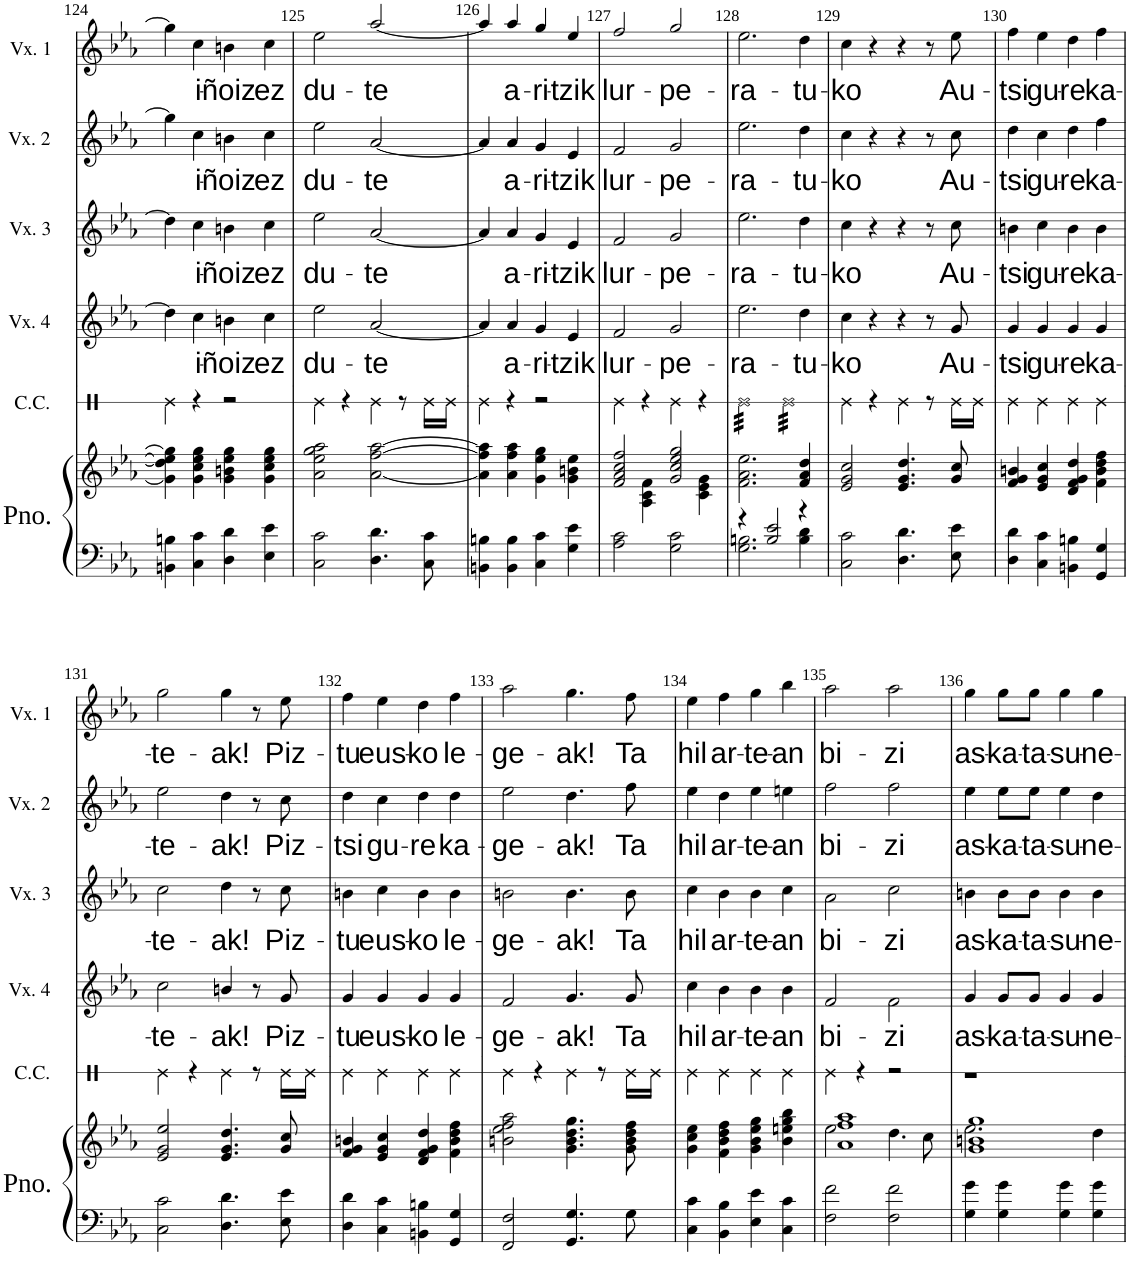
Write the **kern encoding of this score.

**kern	**kern	**kern	**text	**kern	**text	**kern	**text	**kern	**text
*part5	*part5	*part4	*part4	*part3	*part3	*part2	*part2	*part1	*part1
*staff6	*staff5	*staff4	*staff4	*staff3	*staff3	*staff2	*staff2	*staff1	*staff1
*I"Piano	*	*I"Voix 4	*	*I"Voix 3	*	*I"Voix 2	*	*I"Voix 1	*
*I'Pno.	*	*I'Vx. 4	*	*I'Vx. 3	*	*I'Vx. 2	*	*I'Vx. 1	*
!!LO:PB:g=z
*clefF4	*clefG2	*clefG2	*	*clefG2	*	*clefG2	*	*clefG2	*
*k[b-e-a-]	*k[b-e-a-]	*k[b-e-a-]	*	*k[b-e-a-]	*	*k[b-e-a-]	*	*k[b-e-a-]	*
*M4/4	*M4/4	*M4/4	*	*M4/4	*	*M4/4	*	*M4/4	*
*met(c|)	*met(c|)	*met(c|)	*	*met(c|)	*	*met(c|)	*	*met(c|)	*
=124	=124	=124	=124	=124	=124	=124	=124	=124	=124
4BBn\ 4Bn\	4g\] 4dd\] 4ee-\] 4gg\]	4dd\]	.	4dd\]	.	4gg\]	.	4gg\]	.
!	!	!	!LO:LY:b	!	!LO:LY:b	!	!LO:LY:b	!	!LO:LY:b
4C\ 4c\	4g\ 4cc\ 4ee-\ 4gg\	4cc\	i-	4cc\	i-	4cc\	i-	4cc\	i-
!	!	!	!LO:LY:b	!	!LO:LY:b	!	!LO:LY:b	!	!LO:LY:b
4D\ 4d\	4g\ 4bn\ 4ee-\ 4gg\	4bn\	-ñoiz	4bn\	-ñoiz	4bn\	-ñoiz	4bn\	-ñoiz
!	!	!	!LO:LY:b	!	!LO:LY:b	!	!LO:LY:b	!	!LO:LY:b
4E-\ 4e-\	4g\ 4cc\ 4ee-\ 4gg\	4cc\	ez	4cc\	ez	4cc\	ez	4cc\	ez
=125	=125	=125	=125	=125	=125	=125	=125	=125	=125
!	!	!	!LO:LY:b	!	!LO:LY:b	!	!LO:LY:b	!	!LO:LY:b
2C\ 2c\	2a-\ 2ee-\ 2gg\ 2aa-\	2ee-\	du-	2ee-\	du-	2ee-\	du-	2ee-\	du-
!	!	!	!LO:LY:b	!	!LO:LY:b	!	!LO:LY:b	!	!LO:LY:b
4.D\ 4.d\	[2a-\ [2ff\ [2aa-\	[2a-/	-te	[2a-/	-te	[2a-/	-te	[2aa-/	-te
8C\ 8c\	.	.	.	.	.	.	.	.	.
=126	=126	=126	=126	=126	=126	=126	=126	=126	=126
4BBn\ 4Bn\	4a-\] 4ff\] 4aa-\]	4a-/]	.	4a-/]	.	4a-/]	.	4aa-/]	.
!	!	!	!LO:LY:b	!	!LO:LY:b	!	!LO:LY:b	!	!LO:LY:b
4BB\ 4B\	4a-\ 4ff\ 4aa-\	4a-/	a-	4a-/	a-	4a-/	a-	4aa-/	a-
!	!	!	!LO:LY:b	!	!LO:LY:b	!	!LO:LY:b	!	!LO:LY:b
4C\ 4c\	4g\ 4ee-\ 4gg\	4g/	-ri-	4g/	-ri-	4g/	-ri-	4gg/	-ri-
!	!	!	!LO:LY:b	!	!LO:LY:b	!	!LO:LY:b	!	!LO:LY:b
4G\ 4e-\	4g\ 4bn\ 4ee-\	4e-/	-tzik	4e-/	-tzik	4e-/	-tzik	4ee-/	-tzik
=127	=127	=127	=127	=127	=127	=127	=127	=127	=127
*	*^	*	*	*	*	*	*	*	*
!	!	!	!	!LO:LY:b	!	!LO:LY:b	!	!LO:LY:b	!	!LO:LY:b
2A-\ 2c\	2f/ 2a-/ 2cc/ 2ff/	4ryy	2f/	lur-	2f/	lur-	2f/	lur-	2ff/	lur-
.	.	4A-\ 4c\ 4f\	.	.	.	.	.	.	.	.
!	!	!	!	!LO:LY:b	!	!LO:LY:b	!	!LO:LY:b	!	!LO:LY:b
2G\ 2c\	2g/ 2cc/ 2ee-/ 2gg/	4ryy	2g/	-pe-	2g/	-pe-	2g/	-pe-	2gg/	-pe-
.	.	4c\ 4e-\ 4g\	.	.	.	.	.	.	.	.
=128	=128	=128	=128	=128	=128	=128	=128	=128	=128	=128
*^	*	*	*	*	*	*	*	*	*	*
!	!	!	!	!	!LO:LY:b	!	!LO:LY:b	!	!LO:LY:b	!	!LO:LY:b
*	*	*v	*v	*	*	*	*	*	*	*	*
4r	2.G\ 2.Bn\	2.f\ 2.a-\ 2.ee-\	2.ee-\	-ra-	2.ee-\	-ra-	2.ee-\	-ra-	2.ee-\	-ra-
2B/ 2e-/	.	.	.	.	.	.	.	.	.	.
!	!	!	!	!LO:LY:b	!	!LO:LY:b	!	!LO:LY:b	!	!LO:LY:b
4r	4B\ 4d\	4f/ 4a-/ 4dd/	4dd\	-tu-	4dd\	-tu-	4dd\	-tu-	4dd\	-tu-
=129	=129	=129	=129	=129	=129	=129	=129	=129	=129	=129
!	!	!	!	!LO:LY:b	!	!LO:LY:b	!	!LO:LY:b	!	!LO:LY:b
*v	*v	*	*	*	*	*	*	*	*	*
2C\ 2c\	2e-/ 2g/ 2cc/	4cc\	-ko	4cc\	-ko	4cc\	-ko	4cc\	-ko
.	.	4r	.	4r	.	4r	.	4r	.
4.D\ 4.d\	4.e-/ 4.g/ 4.dd/	4r	.	4r	.	4r	.	4r	.
.	.	8r	.	8r	.	8r	.	8r	.
!	!	!	!LO:LY:b	!	!LO:LY:b	!	!LO:LY:b	!	!LO:LY:b
8E-\ 8e-\	8g/ 8cc/	8g/	Au-	8cc\	Au-	8cc\	Au-	8ee-\	Au-
=130	=130	=130	=130	=130	=130	=130	=130	=130	=130
!	!	!	!LO:LY:b	!	!LO:LY:b	!	!LO:LY:b	!	!LO:LY:b
4D\ 4d\	4f/ 4g/ 4bn/	4g/	-tsi	4bn\	-tsi	4dd\	-tsi	4ff\	-tsi
!	!	!	!LO:LY:b	!	!LO:LY:b	!	!LO:LY:b	!	!LO:LY:b
4C\ 4c\	4e-/ 4g/ 4cc/	4g/	gu-	4cc\	gu-	4cc\	gu-	4ee-\	gu-
!	!	!	!LO:LY:b	!	!LO:LY:b	!	!LO:LY:b	!	!LO:LY:b
4BBn\ 4Bn\	4d/ 4f/ 4g/ 4dd/	4g/	-re	4b\	-re	4dd\	-re	4dd\	-re
!	!	!	!LO:LY:b	!	!LO:LY:b	!	!LO:LY:b	!	!LO:LY:b
4GG/ 4G/	4f\ 4b\ 4dd\ 4ff\	4g/	ka-	4b\	ka-	4ff\	ka-	4ff\	ka-
!!LO:LB:g=z
=131	=131	=131	=131	=131	=131	=131	=131	=131	=131
!	!	!	!LO:LY:b	!	!LO:LY:b	!	!LO:LY:b	!	!LO:LY:b
2C\ 2c\	2e-/ 2g/ 2ee-/	2cc\	-te-	2cc\	-te-	2ee-\	-te-	2gg\	-te-
!	!	!	!LO:LY:b	!	!LO:LY:b	!	!LO:LY:b	!	!LO:LY:b
4.D\ 4.d\	4.e-/ 4.g/ 4.dd/	4bn/	-ak!	4dd\	-ak!	4dd\	-ak!	4gg\	-ak!
.	.	8r	.	8r	.	8r	.	8r	.
!	!	!	!LO:LY:b	!	!LO:LY:b	!	!LO:LY:b	!	!LO:LY:b
8E-\ 8e-\	8g/ 8cc/	8g/	Piz-	8cc\	Piz-	8cc\	Piz-	8ee-\	Piz-
=132	=132	=132	=132	=132	=132	=132	=132	=132	=132
!	!	!	!LO:LY:b	!	!LO:LY:b	!	!LO:LY:b	!	!LO:LY:b
4D\ 4d\	4f/ 4g/ 4bn/	4g/	-tu	4bn\	-tu	4dd\	-tsi	4ff\	-tu
!	!	!	!LO:LY:b	!	!LO:LY:b	!	!LO:LY:b	!	!LO:LY:b
4C\ 4c\	4e-/ 4g/ 4cc/	4g/	eus-	4cc\	eus-	4cc\	gu-	4ee-\	eus-
!	!	!	!LO:LY:b	!	!LO:LY:b	!	!LO:LY:b	!	!LO:LY:b
4BBn\ 4Bn\	4d/ 4f/ 4g/ 4dd/	4g/	-ko	4b\	-ko	4dd\	-re	4dd\	-ko
!	!	!	!LO:LY:b	!	!LO:LY:b	!	!LO:LY:b	!	!LO:LY:b
4GG/ 4G/	4f\ 4b\ 4dd\ 4ff\	4g/	le-	4b\	le-	4dd\	ka-	4ff\	le-
=133	=133	=133	=133	=133	=133	=133	=133	=133	=133
!	!	!	!LO:LY:b	!	!LO:LY:b	!	!LO:LY:b	!	!LO:LY:b
2FF/ 2F/	2bn\ 2ee-\ 2ff\ 2aa-\	2f/	-ge-	2bn\	-ge-	2ee-\	-ge-	2aa-\	-ge-
!	!	!	!LO:LY:b	!	!LO:LY:b	!	!LO:LY:b	!	!LO:LY:b
4.GG/ 4.G/	4.g\ 4.b\ 4.dd\ 4.gg\	4.g/	-ak!	4.b\	-ak!	4.dd\	-ak!	4.gg\	-ak!
!	!	!	!LO:LY:b	!	!LO:LY:b	!	!LO:LY:b	!	!LO:LY:b
8G\	8g\ 8b\ 8dd\ 8ff\	8g/	Ta	8b\	Ta	8ff\	Ta	8ff\	Ta
=134	=134	=134	=134	=134	=134	=134	=134	=134	=134
!	!	!	!LO:LY:b	!	!LO:LY:b	!	!LO:LY:b	!	!LO:LY:b
4C\ 4c\	4g\ 4cc\ 4ee-\	4cc\	hil	4cc\	hil	4ee-\	hil	4ee-\	hil
!	!	!	!LO:LY:b	!	!LO:LY:b	!	!LO:LY:b	!	!LO:LY:b
4BB-\ 4B-\	4f\ 4b-\ 4dd\ 4ff\	4b-\	ar-	4b-\	ar-	4dd\	ar-	4ff\	ar-
!	!	!	!LO:LY:b	!	!LO:LY:b	!	!LO:LY:b	!	!LO:LY:b
4E-\ 4e-\	4g\ 4b-\ 4ee-\ 4gg\	4b-\	-te-	4b-\	-te-	4ee-\	-te-	4gg\	-te-
!	!	!	!LO:LY:b	!	!LO:LY:b	!	!LO:LY:b	!	!LO:LY:b
4C\ 4c\	4b-\ 4een\ 4gg\ 4bb-\	4b-\	-an	4cc\	-an	4een\	-an	4bb-\	-an
=135	=135	=135	=135	=135	=135	=135	=135	=135	=135
*	*^	*	*	*	*	*	*	*	*
!	!	!	!	!LO:LY:b	!	!LO:LY:b	!	!LO:LY:b	!	!LO:LY:b
2F\ 2f\	1a- 1ff 1aa-	2ee-\	2f/	bi-	2a-\	bi-	2ff\	bi-	2aa-\	bi-
!	!	!	!	!LO:LY:b	!	!LO:LY:b	!	!LO:LY:b	!	!LO:LY:b
2F\ 2f\	.	4.dd\	2f\	-zi	2cc\	-zi	2ff\	-zi	2aa-\	-zi
.	.	8cc\	.	.	.	.	.	.	.	.
=136	=136	=136	=136	=136	=136	=136	=136	=136	=136	=136
!	!	!	!	!LO:LY:b	!	!LO:LY:b	!	!LO:LY:b	!	!LO:LY:b
4G\ 4g\	1g 1bn 1gg	2.ee-\	4g/	as-	4bn\	as-	4ee-\	as-	4gg\	as-
!	!	!	!	!LO:LY:b	!	!LO:LY:b	!	!LO:LY:b	!	!LO:LY:b
4G\ 4g\	.	.	8g/L	-ka-	8b\L	-ka-	8ee-\L	-ka-	8gg\L	-ka-
!	!	!	!	!LO:LY:b	!	!LO:LY:b	!	!LO:LY:b	!	!LO:LY:b
.	.	.	8g/J	-ta-	8b\J	-ta-	8ee-\J	-ta-	8gg\J	-ta-
!	!	!	!	!LO:LY:b	!	!LO:LY:b	!	!LO:LY:b	!	!LO:LY:b
4G\ 4g\	.	.	4g/	-su-	4b\	-su-	4ee-\	-su-	4gg\	-su-
!	!	!	!	!LO:LY:b	!	!LO:LY:b	!	!LO:LY:b	!	!LO:LY:b
4G\ 4g\	.	4dd\	4g/	-ne-	4b\	-ne-	4dd\	-ne-	4gg\	-ne-
*	*v	*v	*	*	*	*	*	*	*	*
=	=	=	=	=	=	=	=	=	=
*-	*-	*-	*-	*-	*-	*-	*-	*-	*-
